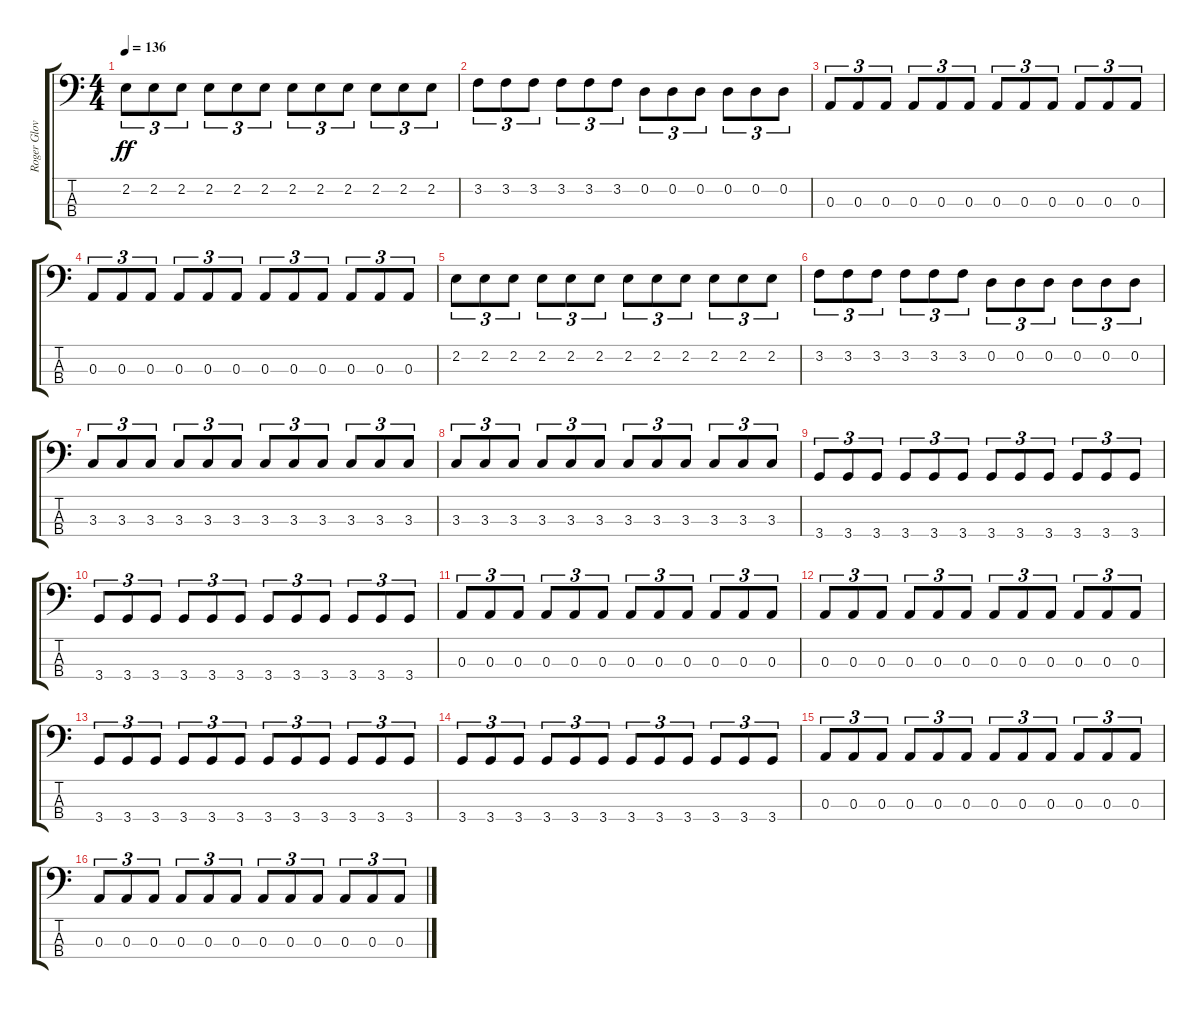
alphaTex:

\track ("Roger Glover" "Roger Glov") {instrument electricbassfinger}
\staff {score tabs}
\tuning (G2 D2 A1 E1) {hide}
\ts (4 4)
\tempo 136
\clef f4
\ks c
2.2.8{tu (3 2) dy ff} 2.2.8{tu (3 2)} 2.2.8{tu (3 2)} 2.2.8{tu (3 2)} 2.2.8{tu (3 2)} 2.2.8{tu (3 2)} 2.2.8{tu (3 2)} 2.2.8{tu (3 2)} 2.2.8{tu (3 2)} 2.2.8{tu (3 2)} 2.2.8{tu (3 2)} 2.2.8{tu (3 2)} |
3.2.8{tu (3 2)} 3.2.8{tu (3 2)} 3.2.8{tu (3 2)} 3.2.8{tu (3 2)} 3.2.8{tu (3 2)} 3.2.8{tu (3 2)} 0.2.8{tu (3 2)} 0.2.8{tu (3 2)} 0.2.8{tu (3 2)} 0.2.8{tu (3 2)} 0.2.8{tu (3 2)} 0.2.8{tu (3 2)} |
0.3.8{tu (3 2)} 0.3.8{tu (3 2)} 0.3.8{tu (3 2)} 0.3.8{tu (3 2)} 0.3.8{tu (3 2)} 0.3.8{tu (3 2)} 0.3.8{tu (3 2)} 0.3.8{tu (3 2)} 0.3.8{tu (3 2)} 0.3.8{tu (3 2)} 0.3.8{tu (3 2)} 0.3.8{tu (3 2)} |
0.3.8{tu (3 2)} 0.3.8{tu (3 2)} 0.3.8{tu (3 2)} 0.3.8{tu (3 2)} 0.3.8{tu (3 2)} 0.3.8{tu (3 2)} 0.3.8{tu (3 2)} 0.3.8{tu (3 2)} 0.3.8{tu (3 2)} 0.3.8{tu (3 2)} 0.3.8{tu (3 2)} 0.3.8{tu (3 2)} |
2.2.8{tu (3 2)} 2.2.8{tu (3 2)} 2.2.8{tu (3 2)} 2.2.8{tu (3 2)} 2.2.8{tu (3 2)} 2.2.8{tu (3 2)} 2.2.8{tu (3 2)} 2.2.8{tu (3 2)} 2.2.8{tu (3 2)} 2.2.8{tu (3 2)} 2.2.8{tu (3 2)} 2.2.8{tu (3 2)} |
3.2.8{tu (3 2)} 3.2.8{tu (3 2)} 3.2.8{tu (3 2)} 3.2.8{tu (3 2)} 3.2.8{tu (3 2)} 3.2.8{tu (3 2)} 0.2.8{tu (3 2)} 0.2.8{tu (3 2)} 0.2.8{tu (3 2)} 0.2.8{tu (3 2)} 0.2.8{tu (3 2)} 0.2.8{tu (3 2)} |
3.3.8{tu (3 2)} 3.3.8{tu (3 2)} 3.3.8{tu (3 2)} 3.3.8{tu (3 2)} 3.3.8{tu (3 2)} 3.3.8{tu (3 2)} 3.3.8{tu (3 2)} 3.3.8{tu (3 2)} 3.3.8{tu (3 2)} 3.3.8{tu (3 2)} 3.3.8{tu (3 2)} 3.3.8{tu (3 2)} |
3.3.8{tu (3 2)} 3.3.8{tu (3 2)} 3.3.8{tu (3 2)} 3.3.8{tu (3 2)} 3.3.8{tu (3 2)} 3.3.8{tu (3 2)} 3.3.8{tu (3 2)} 3.3.8{tu (3 2)} 3.3.8{tu (3 2)} 3.3.8{tu (3 2)} 3.3.8{tu (3 2)} 3.3.8{tu (3 2)} |
3.4.8{tu (3 2)} 3.4.8{tu (3 2)} 3.4.8{tu (3 2)} 3.4.8{tu (3 2)} 3.4.8{tu (3 2)} 3.4.8{tu (3 2)} 3.4.8{tu (3 2)} 3.4.8{tu (3 2)} 3.4.8{tu (3 2)} 3.4.8{tu (3 2)} 3.4.8{tu (3 2)} 3.4.8{tu (3 2)} |
3.4.8{tu (3 2)} 3.4.8{tu (3 2)} 3.4.8{tu (3 2)} 3.4.8{tu (3 2)} 3.4.8{tu (3 2)} 3.4.8{tu (3 2)} 3.4.8{tu (3 2)} 3.4.8{tu (3 2)} 3.4.8{tu (3 2)} 3.4.8{tu (3 2)} 3.4.8{tu (3 2)} 3.4.8{tu (3 2)} |
0.3.8{tu (3 2)} 0.3.8{tu (3 2)} 0.3.8{tu (3 2)} 0.3.8{tu (3 2)} 0.3.8{tu (3 2)} 0.3.8{tu (3 2)} 0.3.8{tu (3 2)} 0.3.8{tu (3 2)} 0.3.8{tu (3 2)} 0.3.8{tu (3 2)} 0.3.8{tu (3 2)} 0.3.8{tu (3 2)} |
0.3.8{tu (3 2)} 0.3.8{tu (3 2)} 0.3.8{tu (3 2)} 0.3.8{tu (3 2)} 0.3.8{tu (3 2)} 0.3.8{tu (3 2)} 0.3.8{tu (3 2)} 0.3.8{tu (3 2)} 0.3.8{tu (3 2)} 0.3.8{tu (3 2)} 0.3.8{tu (3 2)} 0.3.8{tu (3 2)} |
3.4.8{tu (3 2)} 3.4.8{tu (3 2)} 3.4.8{tu (3 2)} 3.4.8{tu (3 2)} 3.4.8{tu (3 2)} 3.4.8{tu (3 2)} 3.4.8{tu (3 2)} 3.4.8{tu (3 2)} 3.4.8{tu (3 2)} 3.4.8{tu (3 2)} 3.4.8{tu (3 2)} 3.4.8{tu (3 2)} |
3.4.8{tu (3 2)} 3.4.8{tu (3 2)} 3.4.8{tu (3 2)} 3.4.8{tu (3 2)} 3.4.8{tu (3 2)} 3.4.8{tu (3 2)} 3.4.8{tu (3 2)} 3.4.8{tu (3 2)} 3.4.8{tu (3 2)} 3.4.8{tu (3 2)} 3.4.8{tu (3 2)} 3.4.8{tu (3 2)} |
0.3.8{tu (3 2)} 0.3.8{tu (3 2)} 0.3.8{tu (3 2)} 0.3.8{tu (3 2)} 0.3.8{tu (3 2)} 0.3.8{tu (3 2)} 0.3.8{tu (3 2)} 0.3.8{tu (3 2)} 0.3.8{tu (3 2)} 0.3.8{tu (3 2)} 0.3.8{tu (3 2)} 0.3.8{tu (3 2)} |
0.3.8{tu (3 2)} 0.3.8{tu (3 2)} 0.3.8{tu (3 2)} 0.3.8{tu (3 2)} 0.3.8{tu (3 2)} 0.3.8{tu (3 2)} 0.3.8{tu (3 2)} 0.3.8{tu (3 2)} 0.3.8{tu (3 2)} 0.3.8{tu (3 2)} 0.3.8{tu (3 2)} 0.3.8{tu (3 2)}
